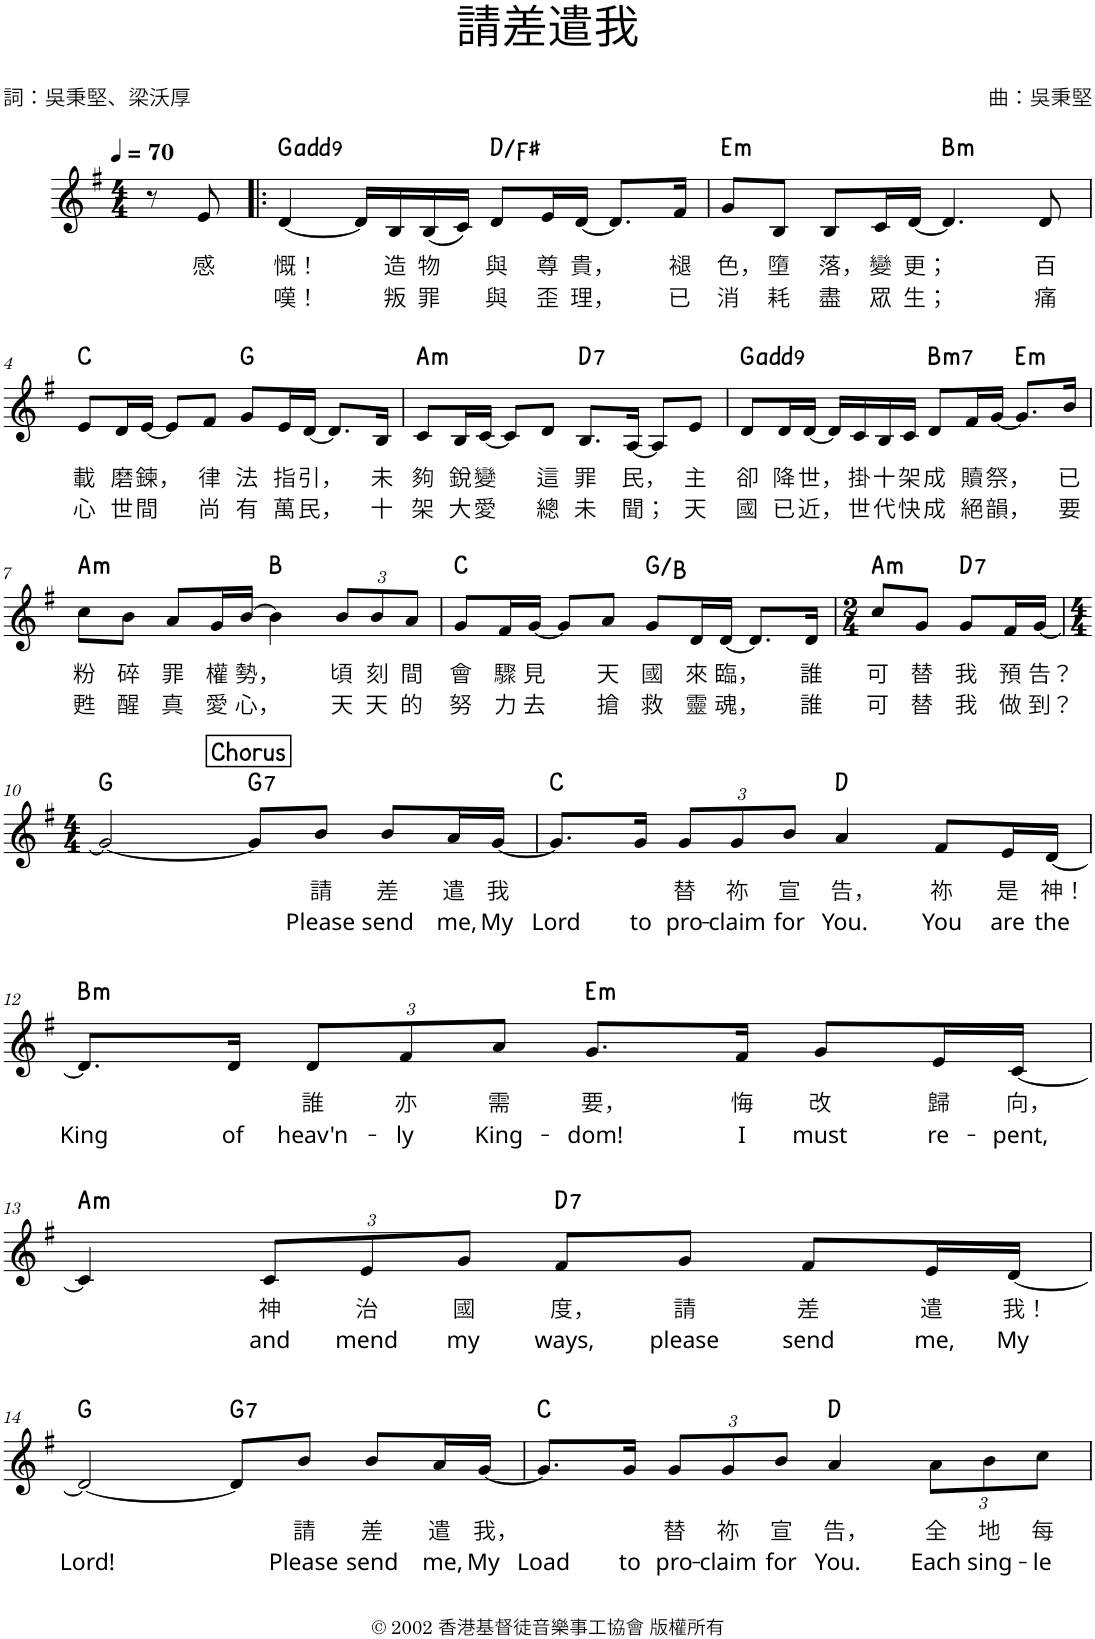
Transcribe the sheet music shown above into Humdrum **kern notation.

**kern	**text	**text	**harte
*part1	*part1	*part1	*part1
*staff1	*staff1	*staff1	*
*I"Piano	*	*	*
*I'Pno.	*	*	*
*clefG2	*	*	*
*k[f#]	*	*	*
*M4/4	*	*	*
*MM70	*	*	*
=1	=1	=1	=1
8r	.	.	.
!	!LO:LY:b	!	!
8e/	感	.	.
=2!|:	=2!|:	=2!|:	=2!|:
!	!LO:LY:b	!LO:LY:b	!
[4d/	慨！	嘆！	G:maj(9)
16d/LL]	.	.	.
!	!LO:LY:b	!LO:LY:b	!
16B/	造	叛	.
!	!LO:LY:b	!LO:LY:b	!
(16B/	物	罪	.
16c/JJ)	.	.	.
!	!LO:LY:b	!LO:LY:b	!
8d/L	與	與	D:maj/3
!	!LO:LY:b	!LO:LY:b	!
16e/L	尊	歪	.
!	!LO:LY:b	!LO:LY:b	!
[16d/JJ	貴，	理，	.
8.d/L]	.	.	.
!	!LO:LY:b	!LO:LY:b	!
16f#/Jk	褪	已	.
=3	=3	=3	=3
!	!LO:LY:b	!LO:LY:b	!LO:H:kt=m
8g/L	色，	消	E:min
!	!LO:LY:b	!LO:LY:b	!
8B/J	墮	耗	.
!	!LO:LY:b	!LO:LY:b	!
8B/L	落，	盡	.
!	!LO:LY:b	!LO:LY:b	!
16c/L	變	眾	.
!	!LO:LY:b	!LO:LY:b	!
[16d/JJ	更；	生；	.
!	!	!	!LO:H:kt=m
4.d/]	.	.	B:min
!	!LO:LY:b	!LO:LY:b	!
8d/	百	痛	.
!!LO:LB:g=z
=4	=4	=4	=4
!	!LO:LY:b	!LO:LY:b	!
8e/L	載	心	C:maj
!	!LO:LY:b	!LO:LY:b	!
16d/L	磨	世	.
!	!LO:LY:b	!LO:LY:b	!
[16e/JJ	鍊，	間	.
8e/L]	.	.	.
!	!LO:LY:b	!LO:LY:b	!
8f#/J	律	尚	.
!	!LO:LY:b	!LO:LY:b	!
8g/L	法	有	G:maj
!	!LO:LY:b	!LO:LY:b	!
16e/L	指	萬	.
!	!LO:LY:b	!LO:LY:b	!
[16d/JJ	引，	民，	.
8.d/L]	.	.	.
!	!LO:LY:b	!LO:LY:b	!
16B/Jk	未	十	.
=5	=5	=5	=5
!	!LO:LY:b	!LO:LY:b	!LO:H:kt=m
8c/L	夠	架	A:min
!	!LO:LY:b	!LO:LY:b	!
16B/L	銳	大	.
!	!LO:LY:b	!LO:LY:b	!
[16c/JJ	變	愛	.
8c/L]	.	.	.
!	!LO:LY:b	!LO:LY:b	!
8d/J	這	總	.
!	!LO:LY:b	!LO:LY:b	!LO:H:kt=7
8.B/L	罪	未	D:7
!	!LO:LY:b	!LO:LY:b	!
[16A/Jk	民，	聞；	.
8A/L]	.	.	.
!	!LO:LY:b	!LO:LY:b	!
8e/J	主	天	.
=6	=6	=6	=6
!	!LO:LY:b	!LO:LY:b	!
8d/L	卻	國	G:maj(9)
!	!LO:LY:b	!LO:LY:b	!
16d/L	降	已	.
!	!LO:LY:b	!LO:LY:b	!
[16d/JJ	世，	近，	.
16d/LL]	.	.	.
!	!LO:LY:b	!LO:LY:b	!
16c/	掛	世	.
!	!LO:LY:b	!LO:LY:b	!
16B/	十	代	.
!	!LO:LY:b	!LO:LY:b	!
16c/JJ	架	快	.
!	!LO:LY:b	!LO:LY:b	!LO:H:kt=m7
8d/L	成	成	B:min7
!	!LO:LY:b	!LO:LY:b	!
16f#/L	贖	絕	.
!	!LO:LY:b	!LO:LY:b	!
[16g/JJ	祭，	韻，	.
!	!	!	!LO:H:kt=m
8.g/L]	.	.	E:min
!	!LO:LY:b	!LO:LY:b	!
16b/Jk	已	要	.
!!LO:LB:g=z
=7	=7	=7	=7
!	!LO:LY:b	!LO:LY:b	!LO:H:kt=m
8cc\L	粉	甦	A:min
!	!LO:LY:b	!LO:LY:b	!
8b\J	碎	醒	.
!	!LO:LY:b	!LO:LY:b	!
8a/L	罪	真	.
!	!LO:LY:b	!LO:LY:b	!
16g/L	權	愛	.
!	!LO:LY:b	!LO:LY:b	!
[16b/JJ	勢，	心，	.
4b\]	.	.	B:maj
*Xbrackettup	*	*	*
!	!LO:LY:b	!LO:LY:b	!
12b/L	頃	天	.
!	!LO:LY:b	!LO:LY:b	!
12b/	刻	天	.
!	!LO:LY:b	!LO:LY:b	!
12a/J	間	的	.
=8	=8	=8	=8
!	!LO:LY:b	!LO:LY:b	!
8g/L	會	努	C:maj
!	!LO:LY:b	!LO:LY:b	!
16f#/L	驟	力	.
!	!LO:LY:b	!LO:LY:b	!
[16g/JJ	見	去	.
8g/L]	.	.	.
!	!LO:LY:b	!LO:LY:b	!
8a/J	天	搶	.
!	!LO:LY:b	!LO:LY:b	!
8g/L	國	救	G:maj/3
!	!LO:LY:b	!LO:LY:b	!
16d/L	來	靈	.
!	!LO:LY:b	!LO:LY:b	!
[16d/JJ	臨，	魂，	.
8.d/L]	.	.	.
!	!LO:LY:b	!LO:LY:b	!
16d/Jk	誰	誰	.
=9	=9	=9	=9
*M2/4	*	*	*
!	!LO:LY:b	!LO:LY:b	!LO:H:kt=m
8cc/L	可	可	A:min
!	!LO:LY:b	!LO:LY:b	!
8g/J	替	替	.
!	!LO:LY:b	!LO:LY:b	!LO:H:kt=7
8g/L	我	我	D:7
!	!LO:LY:b	!LO:LY:b	!
16f#/L	預	做	.
!	!LO:LY:b	!LO:LY:b	!
[16g/JJ	告？	到？	.
!!LO:LB:g=z
!!LO:REH:place=s1:a:B:cj:fs=14:t=Chorus:qo=2
=10	=10	=10	=10
*M4/4	*	*	*
2g/_	.	.	G:maj
!	!	!	!LO:H:kt=7
8g/L]	.	.	G:7
!	!LO:LY:b	!LO:LY:b	!
8b/J	請	Please	.
!	!LO:LY:b	!LO:LY:b	!
8b/L	差	send	.
!	!LO:LY:b	!LO:LY:b	!
16a/L	遣	me,	.
!	!LO:LY:b	!LO:LY:b	!
[16g/JJ	我	My	.
=11	=11	=11	=11
!	!	!LO:LY:b	!
8.g/L]	.	Lord	C:maj
!	!	!LO:LY:b	!
16g/Jk	.	to	.
!	!LO:LY:b	!LO:LY:b	!
12g/L	替	pro-	.
!	!LO:LY:b	!LO:LY:b	!
12g/	祢	-claim	.
!	!LO:LY:b	!LO:LY:b	!
12b/J	宣	for	.
!	!LO:LY:b	!LO:LY:b	!
4a/	告，	You.	D:maj
!	!LO:LY:b	!LO:LY:b	!
8f#/L	祢	You	.
!	!LO:LY:b	!LO:LY:b	!
16e/L	是	are	.
!	!LO:LY:b	!LO:LY:b	!
[16d/JJ	神！	the	.
!!LO:LB:g=z
=12	=12	=12	=12
!	!	!LO:LY:b	!LO:H:kt=m
8.d/L]	.	King	B:min
!	!	!LO:LY:b	!
16d/Jk	.	of	.
!	!LO:LY:b	!LO:LY:b	!
12d/L	誰	heav'n-	.
!	!LO:LY:b	!LO:LY:b	!
12f#/	亦	-ly	.
!	!LO:LY:b	!LO:LY:b	!
12a/J	需	King-	.
!	!LO:LY:b	!LO:LY:b	!LO:H:kt=m
8.g/L	要，	-dom!	E:min
!	!LO:LY:b	!LO:LY:b	!
16f#/Jk	悔	I	.
!	!LO:LY:b	!LO:LY:b	!
8g/L	改	must	.
!	!LO:LY:b	!LO:LY:b	!
16e/L	歸	re-	.
!	!LO:LY:b	!LO:LY:b	!
[16c/JJ	向，	-pent,	.
!!LO:LB:g=z
=13	=13	=13	=13
!	!	!	!LO:H:kt=m
4c/]	.	.	A:min
!	!LO:LY:b	!LO:LY:b	!
12c/L	神	and	.
!	!LO:LY:b	!LO:LY:b	!
12e/	治	mend	.
!	!LO:LY:b	!LO:LY:b	!
12g/J	國	my	.
!	!LO:LY:b	!LO:LY:b	!LO:H:kt=7
8f#/L	度，	ways,	D:7
!	!LO:LY:b	!LO:LY:b	!
8g/J	請	please	.
!	!LO:LY:b	!LO:LY:b	!
8f#/L	差	send	.
!	!LO:LY:b	!LO:LY:b	!
16e/L	遣	me,	.
!	!LO:LY:b	!LO:LY:b	!
[16d/JJ	我！	My	.
!!LO:LB:g=z
=14	=14	=14	=14
!	!	!LO:LY:b	!
2d/_	.	Lord!	G:maj
!	!	!	!LO:H:kt=7
8d/L]	.	.	G:7
!	!LO:LY:b	!LO:LY:b	!
8b/J	請	Please	.
!	!LO:LY:b	!LO:LY:b	!
8b/L	差	send	.
!	!LO:LY:b	!LO:LY:b	!
16a/L	遣	me,	.
!	!LO:LY:b	!LO:LY:b	!
[16g/JJ	我，	My	.
=15	=15	=15	=15
!	!	!LO:LY:b	!
8.g/L]	.	Load	C:maj
!	!	!LO:LY:b	!
16g/Jk	.	to	.
!	!LO:LY:b	!LO:LY:b	!
12g/L	替	pro-	.
!	!LO:LY:b	!LO:LY:b	!
12g/	祢	-claim	.
!	!LO:LY:b	!LO:LY:b	!
12b/J	宣	for	.
!	!LO:LY:b	!LO:LY:b	!
4a/	告，	You.	D:maj
!	!LO:LY:b	!LO:LY:b	!
12a\L	全	Each	.
!	!LO:LY:b	!LO:LY:b	!
12b\	地	sing-	.
!	!LO:LY:b	!LO:LY:b	!
12cc\J	每	-le	.
=	=	=	=
*-	*-	*-	*-
